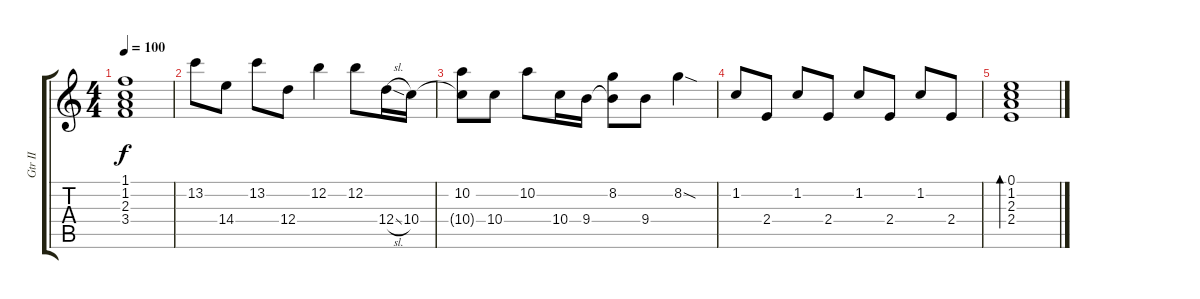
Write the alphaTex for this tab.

\track ("Gtr II" "Gtr II") {instrument acousticguitarsteel}
\staff {score tabs}
\tuning (E4 B3 G3 D3 A2 E2) {hide}
\ts (4 4)
\tempo 100
\clef g2
\ks c
(1.1{t} 1.2{t} 2.3{t} 3.4{t}).1{dy f} |
13.2.8 14.4.8 13.2.8 12.4.8 12.2.4 12.2.8 12.4{sl}.16 10.4.16 |
(10.2 10.4{t}).8 10.4.8 10.2.8 10.4.16 9.4.16 (8.2 9.4{t}).8 9.4.8 8.2{sod}.4 |
1.2.8 2.4.8 1.2.8 2.4.8 1.2.8 2.4.8 1.2.8 2.4.8 |
(0.1 1.2 2.3 2.4).1{bd 30}
